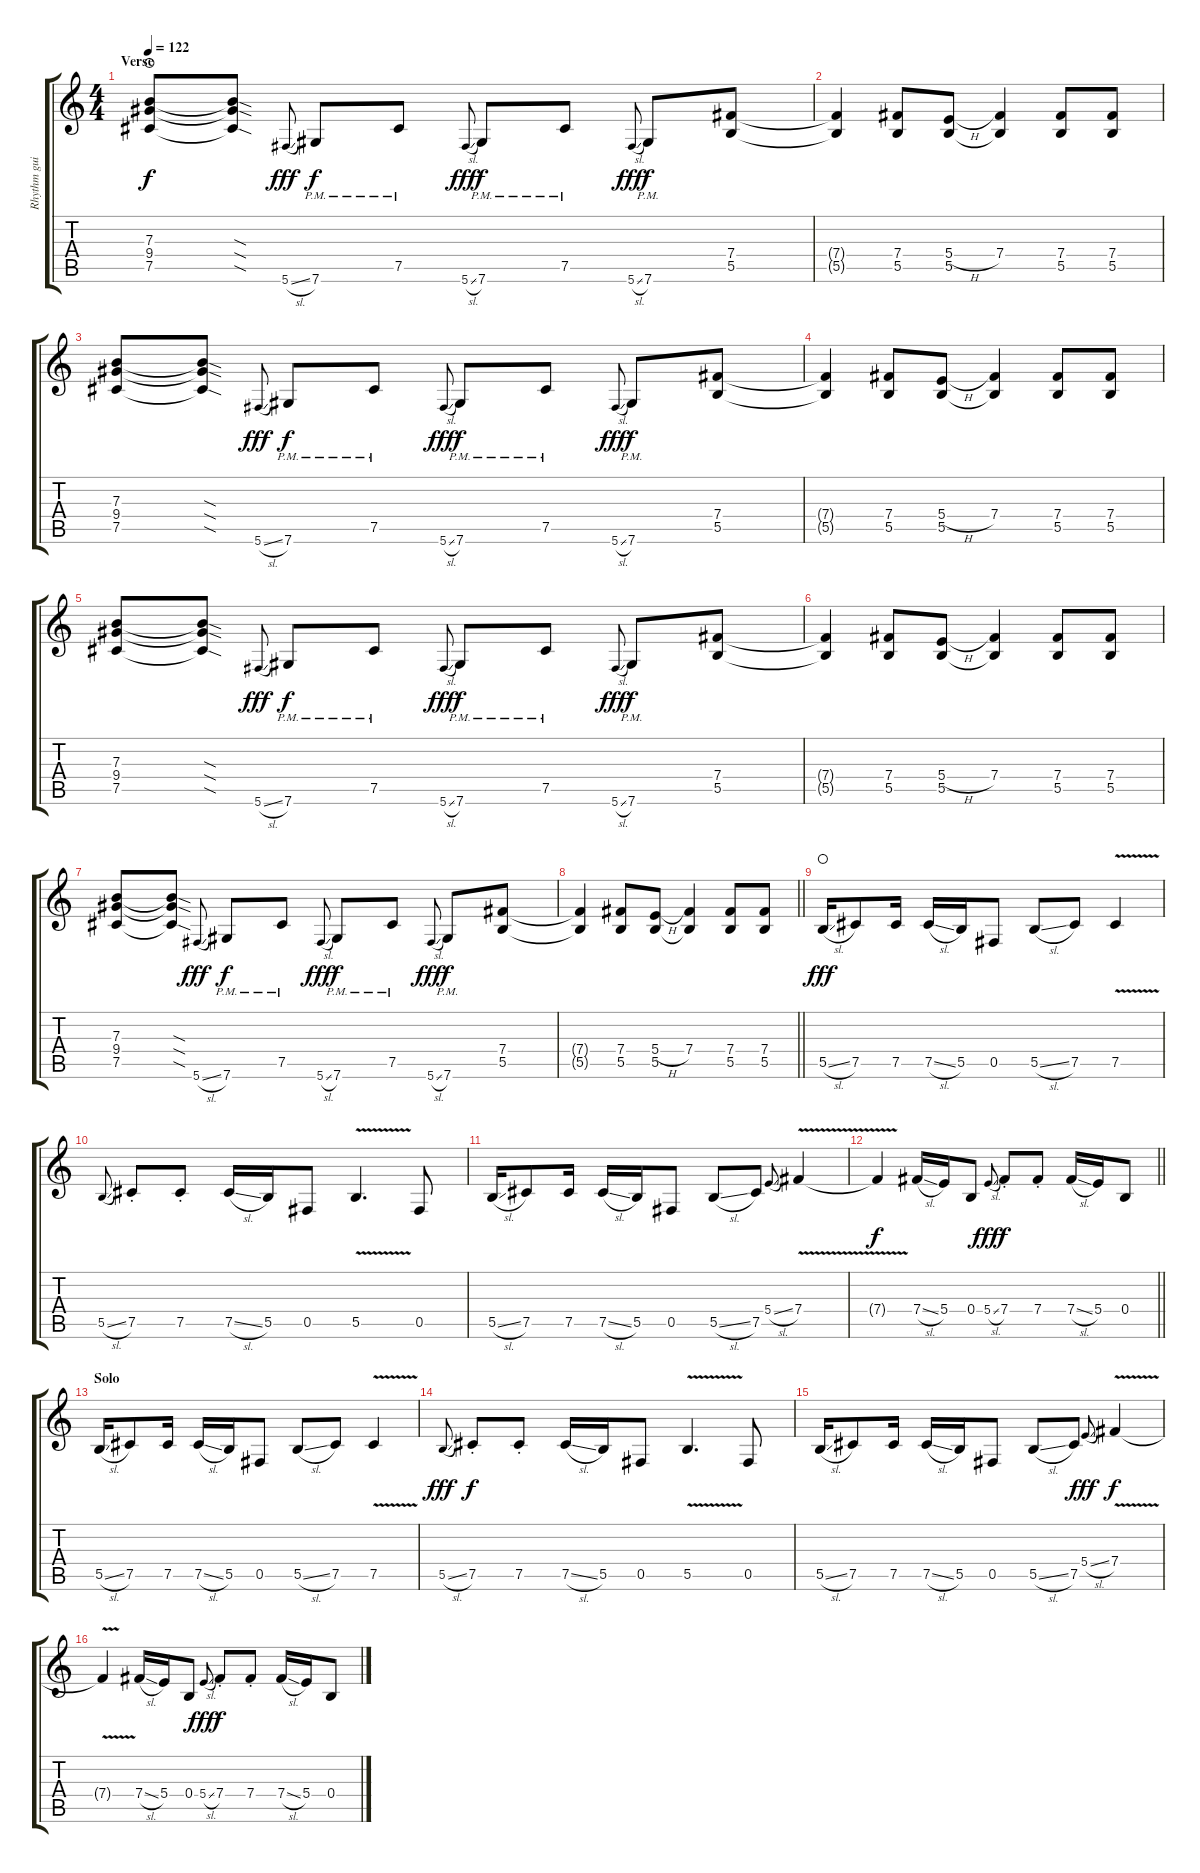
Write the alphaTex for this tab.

\track ("Rhythm guitar 1" "Rhythm gui") {instrument distortionguitar}
\staff {score tabs}
\tuning (Db4 Ab3 E3 B2 Gb2 Db2) {hide}
\ts (4 4)
\section ("" "Verse")
\tempo 122
\clef g2
\ks c
(7.3 9.4 7.5).8{dy f waho} (7.3{sod t} 9.4{sod t} 7.5{sod t}).8 5.6{sl}.8{gr onbeat dy fff} 7.6{pm}.8{dy f} 7.5{pm}.8 5.6{sl}.8{gr onbeat dy fff} 7.6{pm}.8{dy f} 7.5{pm}.8 5.6{sl}.8{gr onbeat dy fff} 7.6{pm}.8{dy f} (7.4 5.5).8 |
(7.4{t} 5.5{t}).4 (7.4 5.5).8 (5.4{h} 5.5).8 (7.4 5.5{t}).4 (7.4 5.5).8 (7.4 5.5).8 |
(7.3 9.4 7.5).8 (7.3{sod t} 9.4{sod t} 7.5{sod t}).8 5.6{sl}.8{gr onbeat dy fff} 7.6{pm}.8{dy f} 7.5{pm}.8 5.6{sl}.8{gr onbeat dy fff} 7.6{pm}.8{dy f} 7.5{pm}.8 5.6{sl}.8{gr onbeat dy fff} 7.6{pm}.8{dy f} (7.4 5.5).8 |
(7.4{t} 5.5{t}).4 (7.4 5.5).8 (5.4{h} 5.5).8 (7.4 5.5{t}).4 (7.4 5.5).8 (7.4 5.5).8 |
(7.3 9.4 7.5).8 (7.3{sod t} 9.4{sod t} 7.5{sod t}).8 5.6{sl}.8{gr onbeat dy fff} 7.6{pm}.8{dy f} 7.5{pm}.8 5.6{sl}.8{gr onbeat dy fff} 7.6{pm}.8{dy f} 7.5{pm}.8 5.6{sl}.8{gr onbeat dy fff} 7.6{pm}.8{dy f} (7.4 5.5).8 |
(7.4{t} 5.5{t}).4 (7.4 5.5).8 (5.4{h} 5.5).8 (7.4 5.5{t}).4 (7.4 5.5).8 (7.4 5.5).8 |
(7.3 9.4 7.5).8 (7.3{sod t} 9.4{sod t} 7.5{sod t}).8 5.6{sl}.8{gr onbeat dy fff} 7.6{pm}.8{dy f} 7.5{pm}.8 5.6{sl}.8{gr onbeat dy fff} 7.6{pm}.8{dy f} 7.5{pm}.8 5.6{sl}.8{gr onbeat dy fff} 7.6{pm}.8{dy f} (7.4 5.5).8 |
\barLineRight lightlight
(7.4{t} 5.5{t}).4 (7.4 5.5).8 (5.4{h} 5.5).8 (7.4 5.5{t}).4 (7.4 5.5).8 (7.4 5.5).8 |
\section ("" "")
5.5{sl}.16{dy fff waho} 7.5.8 7.5.16 7.5{sl}.16 5.5.16 0.5.8 5.5{sl}.8 7.5.8 7.5{v}.4 |
5.5{sl}.8{gr onbeat} 7.5{st}.8 7.5{st}.8 7.5{sl}.16 5.5.16 0.5.8 5.5{v}.4{d} 0.5.8 |
5.5{sl}.16 7.5.8 7.5.16 7.5{sl}.16 5.5.16 0.5.8 5.5{sl}.8 7.5.8 5.4{sl}.8{gr onbeat} 7.4{v}.4 |
\barLineRight lightlight
7.4{t}.4{dy f} 7.4{sl}.16 5.4.16 0.4.8 5.4{sl}.8{gr onbeat dy fff} 7.4{st}.8{dy f} 7.4{st}.8 7.4{sl}.16 5.4.16 0.4.8 |
\section ("" "Solo")
5.5{sl}.16 7.5.8 7.5.16 7.5{sl}.16 5.5.16 0.5.8 5.5{sl}.8 7.5.8 7.5{v}.4 |
5.5{sl}.8{gr onbeat dy fff} 7.5{st}.8{dy f} 7.5{st}.8 7.5{sl}.16 5.5.16 0.5.8 5.5{v}.4{d} 0.5.8 |
5.5{sl}.16 7.5.8 7.5.16 7.5{sl}.16 5.5.16 0.5.8 5.5{sl}.8 7.5.8 5.4{sl}.8{gr onbeat dy fff} 7.4{v}.4{dy f} |
7.4{t}.4 7.4{sl}.16 5.4.16 0.4.8 5.4{sl}.8{gr onbeat dy fff} 7.4{st}.8{dy f} 7.4{st}.8 7.4{sl}.16 5.4.16 0.4.8
